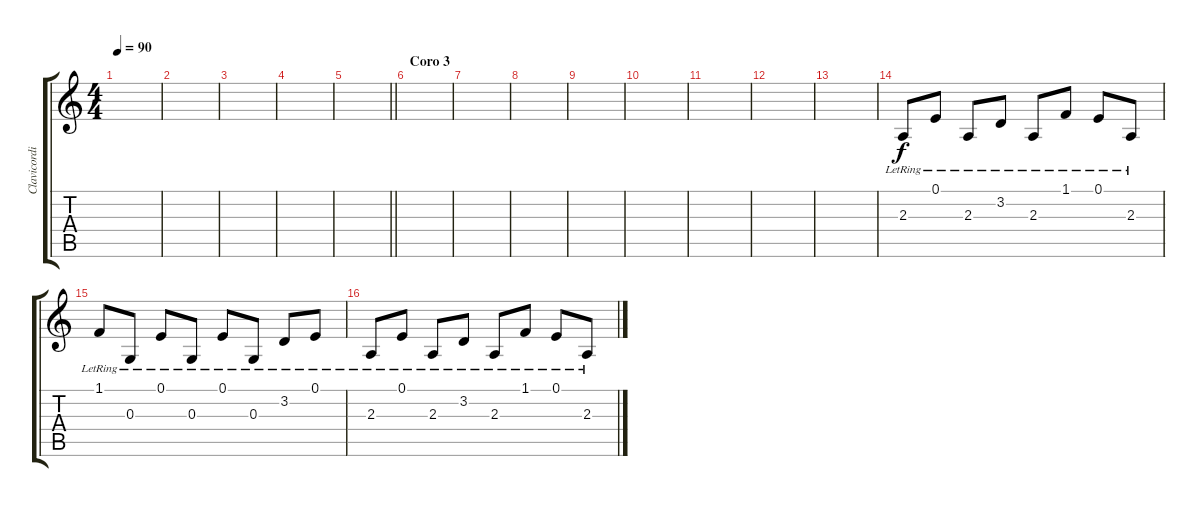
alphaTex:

\track ("Clavicordio" "Clavicordi") {instrument harpsichord}
\staff {score tabs}
\tuning (E4 B3 G3 D3 A2 E2) {hide}
\ts (4 4)
\tempo 90
\clef g2
\ks c
|
|
|
|
\barLineRight lightlight
|
\section ("" "Coro 3")
|
|
|
|
|
|
|
|
2.3{lr}.8 0.1{lr}.8 2.3{lr}.8 3.2{lr}.8 2.3{lr}.8 1.1{lr}.8 0.1{lr}.8 2.3{lr}.8 |
1.1{lr}.8 0.3{lr}.8 0.1{lr}.8 0.3{lr}.8 0.1{lr}.8 0.3{lr}.8 3.2{lr}.8 0.1{lr}.8 |
2.3{lr}.8 0.1{lr}.8 2.3{lr}.8 3.2{lr}.8 2.3{lr}.8 1.1{lr}.8 0.1{lr}.8 2.3{lr}.8
